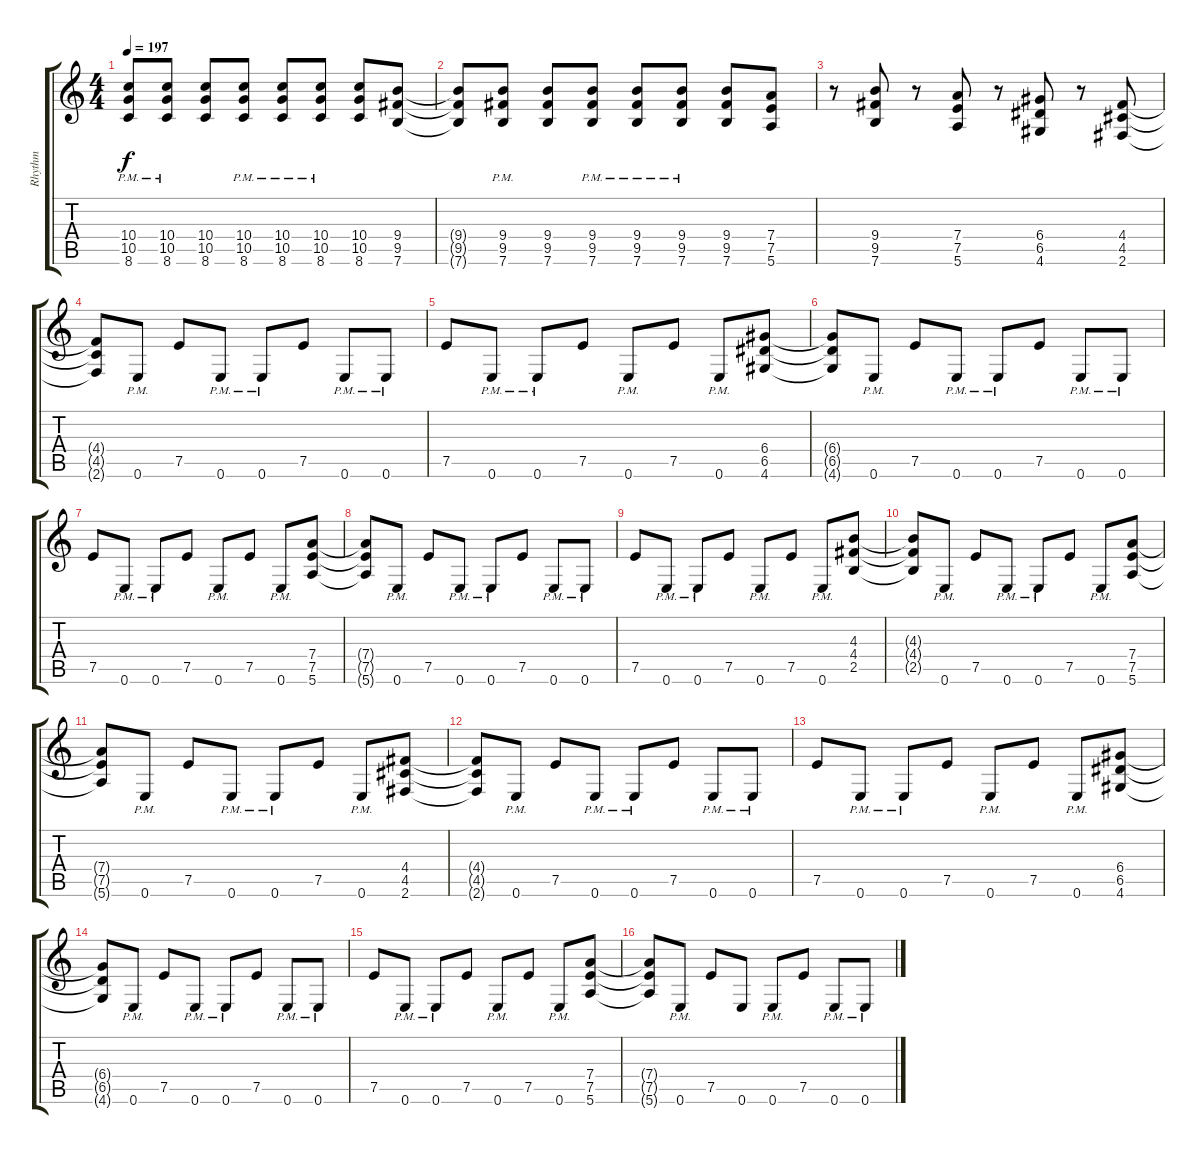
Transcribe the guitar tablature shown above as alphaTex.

\track ("Rhythm" "Rhythm") {instrument overdrivenguitar}
\staff {score tabs}
\tuning (E4 B3 G3 D3 A2 E2) {hide}
\ts (4 4)
\tempo 197
\clef g2
\ks c
(10.4{pm} 10.5{pm} 8.6{pm}).8{dy f} (10.4{pm} 10.5{pm} 8.6{pm}).8 (10.4 10.5 8.6).8 (10.4{pm} 10.5{pm} 8.6{pm}).8 (10.4{pm} 10.5{pm} 8.6{pm}).8 (10.4{pm} 10.5{pm} 8.6{pm}).8 (10.4 10.5 8.6).8 (9.4 9.5 7.6).8 |
(9.4{t} 9.5{t} 7.6{t}).8 (9.4{pm} 9.5{pm} 7.6{pm}).8 (9.4 9.5 7.6).8 (9.4{pm} 9.5{pm} 7.6{pm}).8 (9.4{pm} 9.5{pm} 7.6{pm}).8 (9.4{pm} 9.5{pm} 7.6{pm}).8 (9.4 9.5 7.6).8 (7.4 7.5 5.6).8 |
r.8 (9.4 9.5 7.6).8 r.8 (7.4 7.5 5.6).8 r.8 (6.4 6.5 4.6).8 r.8 (4.4 4.5 2.6).8 |
\section ("" "")
(4.4{t} 4.5{t} 2.6{t}).8 0.6{pm}.8 7.5.8 0.6{pm}.8 0.6{pm}.8 7.5.8 0.6{pm}.8 0.6{pm}.8 |
7.5.8 0.6{pm}.8 0.6{pm}.8 7.5.8 0.6{pm}.8 7.5.8 0.6{pm}.8 (6.4 6.5 4.6).8 |
(6.4{t} 6.5{t} 4.6{t}).8 0.6{pm}.8 7.5.8 0.6{pm}.8 0.6{pm}.8 7.5.8 0.6{pm}.8 0.6{pm}.8 |
7.5.8 0.6{pm}.8 0.6{pm}.8 7.5.8 0.6{pm}.8 7.5.8 0.6{pm}.8 (7.4 7.5 5.6).8 |
(7.4{t} 7.5{t} 5.6{t}).8 0.6{pm}.8 7.5.8 0.6{pm}.8 0.6{pm}.8 7.5.8 0.6{pm}.8 0.6{pm}.8 |
7.5.8 0.6{pm}.8 0.6{pm}.8 7.5.8 0.6{pm}.8 7.5.8 0.6{pm}.8 (4.3 4.4 2.5).8 |
(4.3{t} 4.4{t} 2.5{t}).8 0.6{pm}.8 7.5.8 0.6{pm}.8 0.6{pm}.8 7.5.8 0.6{pm}.8 (7.4 7.5 5.6).8 |
\section ("" "")
(7.4{t} 7.5{t} 5.6{t}).8 0.6{pm}.8 7.5.8 0.6{pm}.8 0.6{pm}.8 7.5.8 0.6{pm}.8 (4.4 4.5 2.6).8 |
(4.4{t} 4.5{t} 2.6{t}).8 0.6{pm}.8 7.5.8 0.6{pm}.8 0.6{pm}.8 7.5.8 0.6{pm}.8 0.6{pm}.8 |
7.5.8 0.6{pm}.8 0.6{pm}.8 7.5.8 0.6{pm}.8 7.5.8 0.6{pm}.8 (6.4 6.5 4.6).8 |
(6.4{t} 6.5{t} 4.6{t}).8 0.6{pm}.8 7.5.8 0.6{pm}.8 0.6{pm}.8 7.5.8 0.6{pm}.8 0.6{pm}.8 |
7.5.8 0.6{pm}.8 0.6{pm}.8 7.5.8 0.6{pm}.8 7.5.8 0.6{pm}.8 (7.4 7.5 5.6).8 |
(7.4{t} 7.5{t} 5.6{t}).8 0.6{pm}.8 7.5.8 0.6.8 0.6{pm}.8 7.5.8 0.6{pm}.8 0.6{pm}.8
